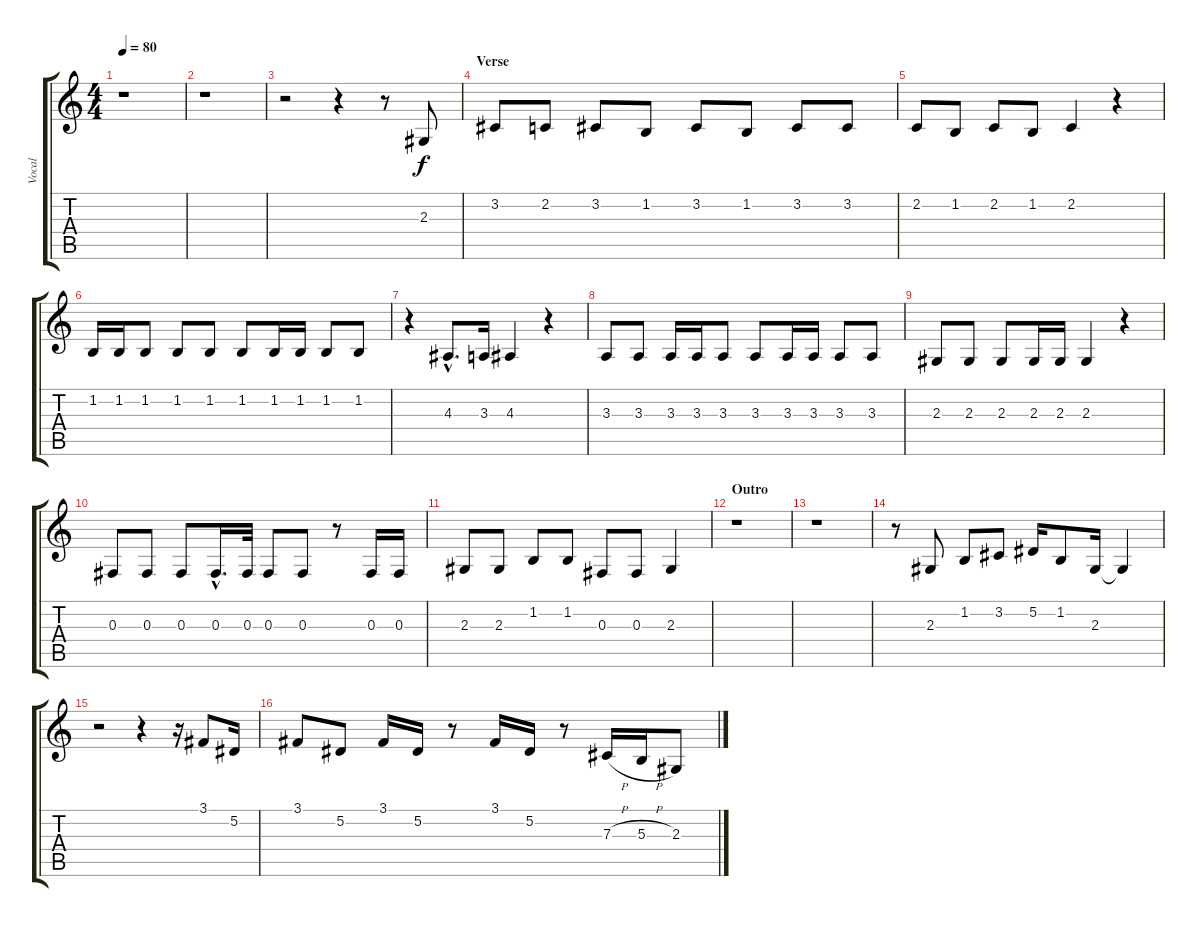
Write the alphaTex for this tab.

\track ("Vocal" "Vocal") {instrument flute}
\staff {score tabs}
\tuning (Eb4 Bb3 Gb3 Db3 Ab2 Eb2) {hide}
\ts (4 4)
\tempo 80
\clef g2
\ks c
r.1{dy f instrument flute} |
r.1 |
r.2 r.4 r.8 2.3.8 |
\section ("" "Verse")
3.2.8 2.2.8 3.2.8 1.2.8 3.2.8 1.2.8 3.2.8 3.2.8 |
2.2.8 1.2.8 2.2.8 1.2.8 2.2.4 r.4 |
1.2.16 1.2.16 1.2.8 1.2.8 1.2.8 1.2.8 1.2.16 1.2.16 1.2.8 1.2.8 |
r.4 4.3{hac}.8{d} 3.3.16 4.3.4 r.4 |
3.3.8 3.3.8 3.3.16 3.3.16 3.3.8 3.3.8 3.3.16 3.3.16 3.3.8 3.3.8 |
2.3.8 2.3.8 2.3.8 2.3.16 2.3.16 2.3.4 r.4 |
0.3.8 0.3.8 0.3.8 0.3{hac}.16{d} 0.3.32 0.3.8 0.3.8 r.8 0.3.16 0.3.16 |
2.3.8 2.3.8 1.2.8 1.2.8 0.3.8 0.3.8 2.3.4 |
\section ("" "Outro")
r.1 |
r.1 |
r.8 2.3.8 1.2.8 3.2.8 5.2.16 1.2.8 2.3.16 2.3{t}.4 |
r.2 r.4 r.16 3.1.8 5.2.16 |
3.1.8 5.2.8 3.1.16 5.2.16 r.8 3.1.16 5.2.16 r.8 7.3{h}.16 5.3{h}.16 2.3.8
